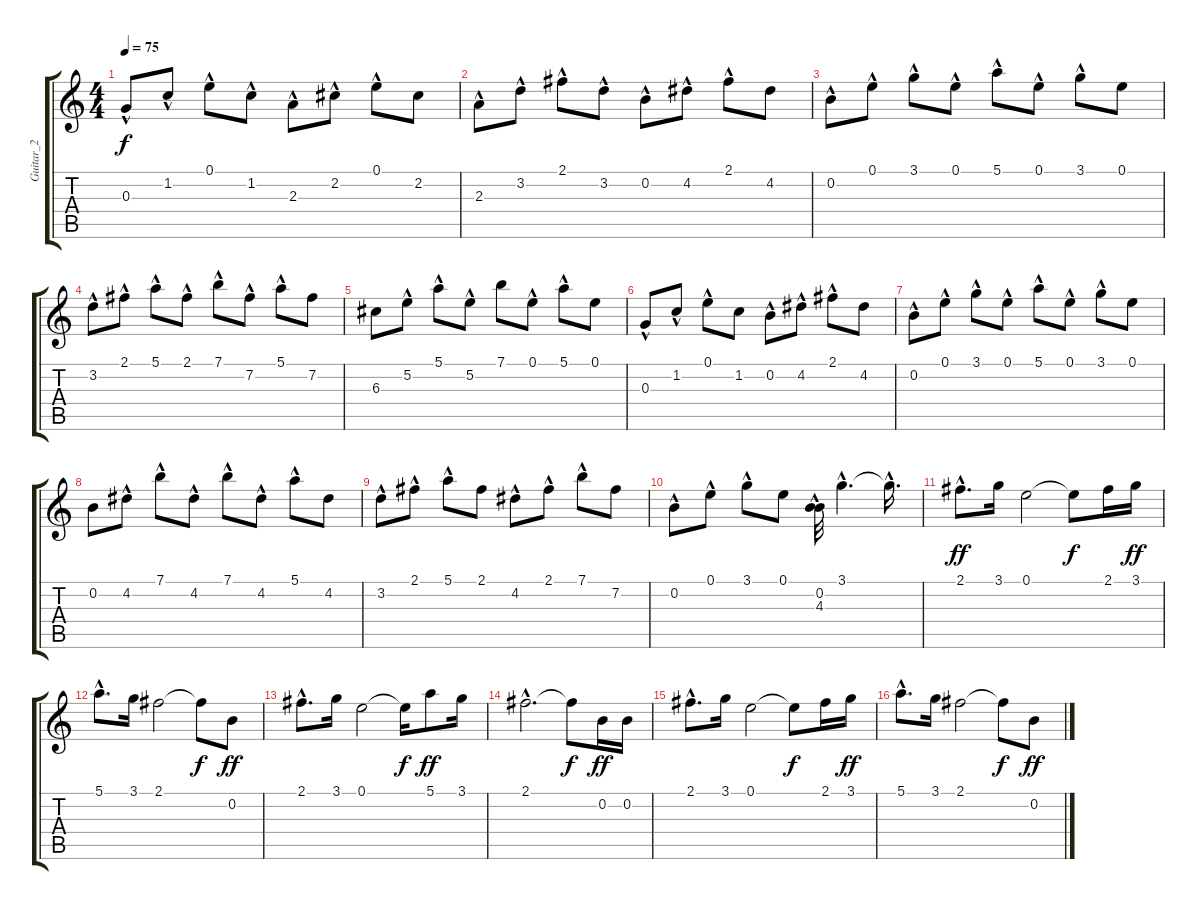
\track ("Guitar_2" "Guitar_2") {instrument acousticguitarsteel}
\staff {score tabs}
\tuning (E4 B3 G3 D3 A2 E2) {hide}
\ts (4 4)
\tempo 75
\clef g2
\ks c
0.3{hac}.8{dy f} 1.2{hac}.8 0.1{hac}.8 1.2{hac}.8 2.3{hac}.8 2.2{hac}.8 0.1{hac}.8 2.2.8 |
2.3{hac}.8 3.2{hac}.8 2.1{hac}.8 3.2{hac}.8 0.2{hac}.8 4.2{hac}.8 2.1{hac}.8 4.2.8 |
0.2{hac}.8 0.1{hac}.8 3.1{hac}.8 0.1{hac}.8 5.1{hac}.8 0.1{hac}.8 3.1{hac}.8 0.1.8 |
3.2{hac}.8 2.1{hac}.8 5.1{hac}.8 2.1{hac}.8 7.1{hac}.8 7.2{hac}.8 5.1{hac}.8 7.2.8 |
6.3.8 5.2{hac}.8 5.1{hac}.8 5.2{hac}.8 7.1.8 0.1{hac}.8 5.1{hac}.8 0.1.8 |
0.3{hac}.8 1.2{hac}.8 0.1{hac}.8 1.2.8 0.2{hac}.8 4.2{hac}.8 2.1{hac}.8 4.2.8 |
0.2{hac}.8 0.1{hac}.8 3.1{hac}.8 0.1{hac}.8 5.1{hac}.8 0.1{hac}.8 3.1{hac}.8 0.1.8 |
0.2.8 4.2{hac}.8 7.1{hac}.8 4.2{hac}.8 7.1{hac}.8 4.2{hac}.8 5.1{hac}.8 4.2.8 |
3.2{hac}.8 2.1{hac}.8 5.1{hac}.8 2.1.8 4.2{hac}.8 2.1{hac}.8 7.1{hac}.8 7.2.8 |
0.2{hac}.8 0.1{hac}.8 3.1{hac}.8 0.1.8 (0.2{hac} 4.3{hac}).32 3.1{hac}.4{d} 3.1{hac t}.16{d} |
2.1{hac}.8{d dy ff balance 5 instrument distortionguitar} 3.1.16 0.1.2 0.1{t}.8{dy f} 2.1.16 3.1.16{dy ff} |
5.1{hac}.8{d} 3.1.16 2.1.2 2.1{t}.8{dy f} 0.2.8{dy ff} |
2.1{hac}.8{d} 3.1.16 0.1.2 0.1{t}.16{dy f} 5.1.8{dy ff} 3.1.16 |
2.1{hac}.2{d} 2.1{t}.8{dy f} 0.2.16{dy ff} 0.2.16 |
2.1{hac}.8{d} 3.1.16 0.1.2 0.1{t}.8{dy f} 2.1.16 3.1.16{dy ff} |
5.1{hac}.8{d} 3.1.16 2.1.2 2.1{t}.8{dy f} 0.2.8{dy ff}
